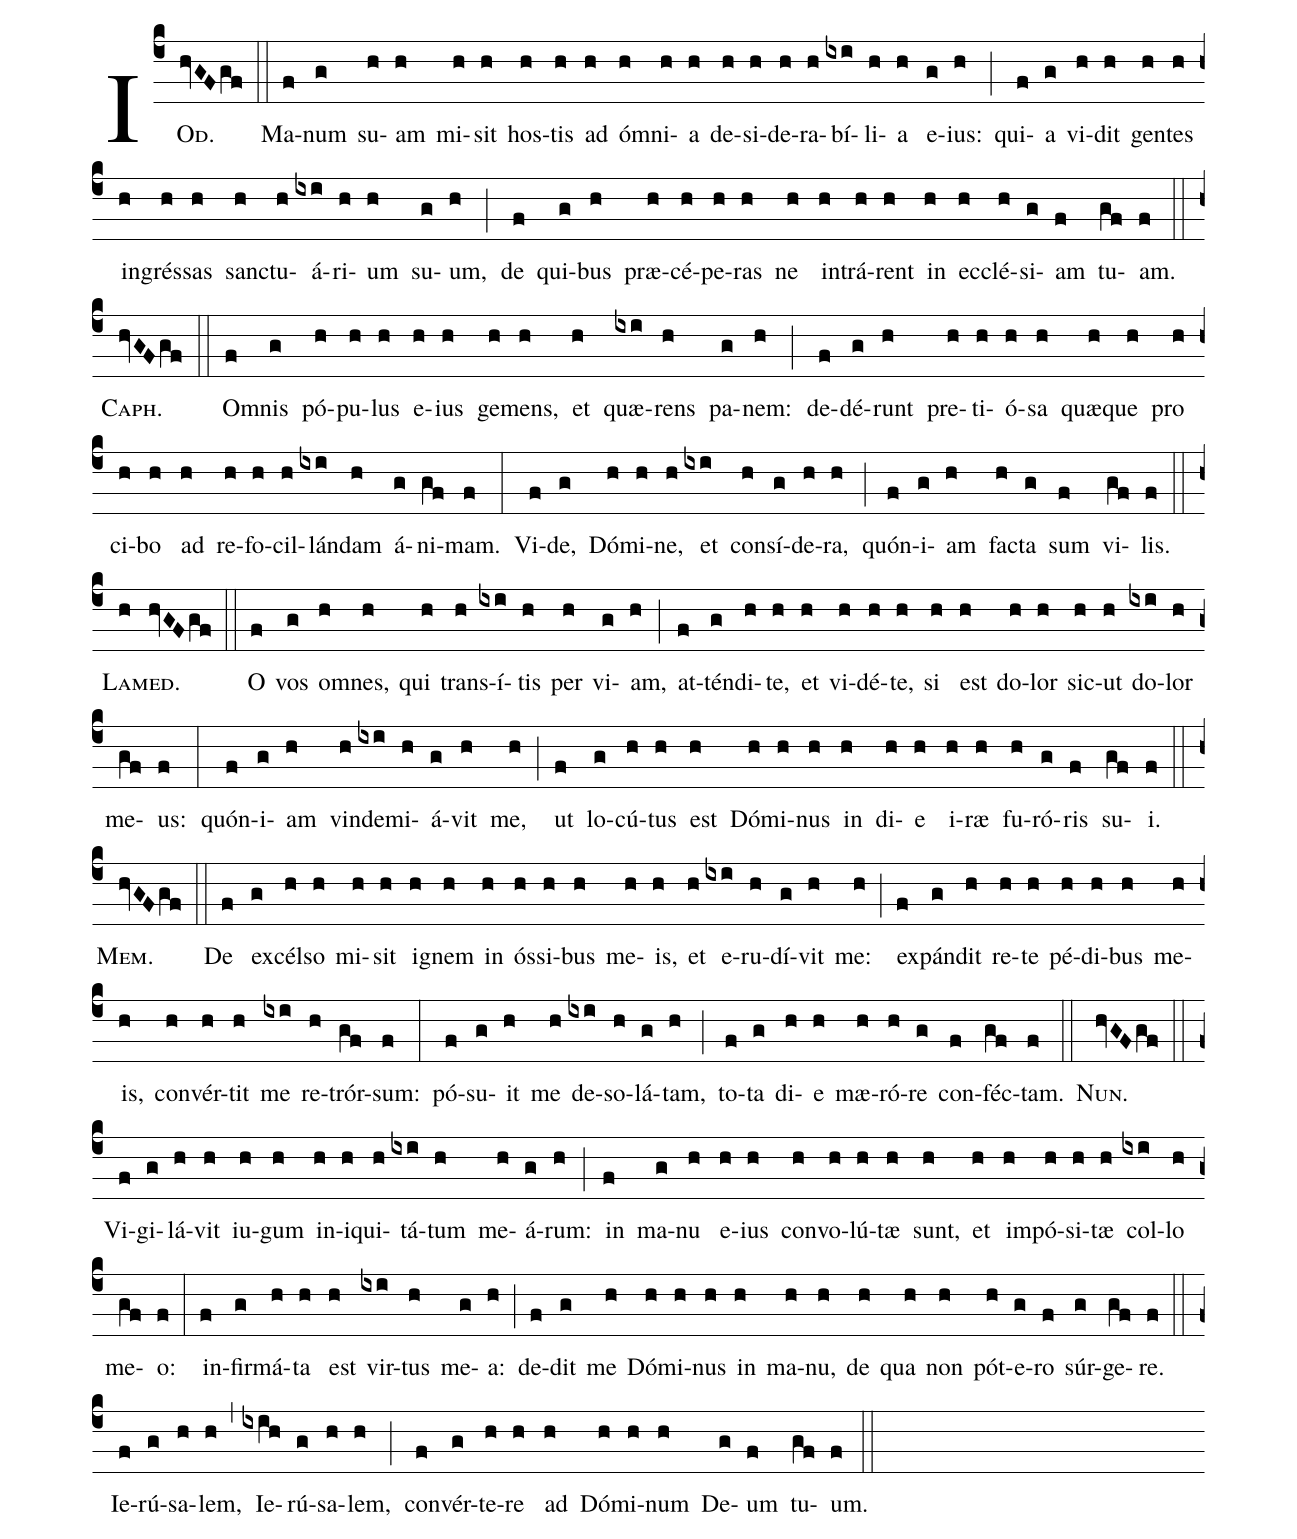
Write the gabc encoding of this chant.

%%
(c4)
IO<sc>d.</sc>(hvGFgf) (::)
Ma(f)num(g) su(h)am(h) mi(h)sit(h) hos(h)tis(h) ad(h) óm(h)ni(h)a(h) de(h)si(h)de(h)ra(h)bí(ixi)li(h)a(h) e(g)ius:(h) (;)
qui(f)a(g) vi(h)dit(h) gen(h)tes(h) in(h)grés(h)sas(h) sanc(h)tu(h)á(ixi)ri(h)um(h) su(g)um,(h) (;)
de(f) qui(g)bus(h) præ(h)cé(h)pe(h)ras(h) ne(h) in(h)trá(h)rent(h) in(h) ec(h)clé(h)si(g)am(f) tu(gf)am.(f) (::)
<sc>Caph.</sc>(hvGFgf) (::)
Om(f)nis(g) pó(h)pu(h)lus(h) e(h)ius(h) ge(h)mens,(h) et(h) quæ(ixi)rens(h) pa(g)nem:(h) (;)
de(f)dé(g)runt(h) pre(h)ti(h)ó(h)sa(h) quæ(h)que(h) pro(h) ci(h)bo(h) ad(h) re(h)fo(h)cil(h)lán(ixi)dam(h) á(g)ni(gf)mam.(f) (:)
Vi(f)de,(g) Dó(h)mi(h)ne,(h) et(ixi) con(h)sí(g)de(h)ra,(h) (;)
quón(f)i(g)am(h) fac(h)ta(g) sum(f) vi(gf)lis.(f) (::)
<sc>La</sc>(h)<sc>med.</sc>(hvGFgf) (::)
O(f) vos(g) om(h)nes,(h) qui(h) trans(h)í(ixi)tis(h) per(h) vi(g)am,(h) (;)
at(f)tén(g)di(h)te,(h) et(h) vi(h)dé(h)te,(h) si(h) est(h) do(h)lor(h) sic(h)ut(h) do(ixi)lor(h) me(gf)us:(f) (:)
quón(f)i(g)am(h) vin(h)de(ixi)mi(h)á(g)vit(h) me,(h) (;)
ut(f) lo(g)cú(h)tus(h) est(h) Dó(h)mi(h)nus(h) in(h) di(h)e(h) i(h)ræ(h) fu(h)ró(g)ris(f) su(gf)i.(f) (::)
<sc>Mem.</sc>(hvGFgf) (::)
De(f) ex(g)cél(h)so(h) mi(h)sit(h) i(h)gnem(h) in(h) ós(h)si(h)bus(h) me(h)is,(h) et(h) e(ixi)ru(h)dí(g)vit(h) me:(h) (;)
ex(f)pán(g)dit(h) re(h)te(h) pé(h)di(h)bus(h) me(h)is,(h) con(h)vér(h)tit(h) me(ixi) re(h)trór(gf)sum:(f) (:)
pó(f)su(g)it(h) me(h) de(ixi)so(h)lá(g)tam,(h) (;)
to(f)ta(g) di(h)e(h) mæ(h)ró(h)re(g) con(f)féc(gf)tam.(f) (::)
<sc>Nun.</sc>(hvGFgf) (::)
Vi(f)gi(g)lá(h)vit(h) iu(h)gum(h) in(h)i(h)qui(h)tá(ixi)tum(h) me(h)á(g)rum:(h) (;)
in(f) ma(g)nu(h) e(h)ius(h) con(h)vo(h)lú(h)tæ(h) sunt,(h) et(h) im(h)pó(h)si(h)tæ(h) col(ixi)lo(h) me(gf)o:(f) (:)
in(f)fir(g)má(h)ta(h) est(h) vir(ixi)tus(h) me(g)a:(h) (;)
de(f)dit(g) me(h) Dó(h)mi(h)nus(h) in(h) ma(h)nu,(h) de(h) qua(h) non(h) pót(h)e(g)ro(f) súr(g)ge(gf)re.(f) (::)
Ie(f)rú(g)sa(h)lem,(h) (,)
Ie(ixih)rú(g)sa(h)lem,(h) (;)
con(f)vér(g)te(h)re(h) ad(h) Dó(h)mi(h)num(h) De(g)um(f) tu(gf)um.(f) (::)
